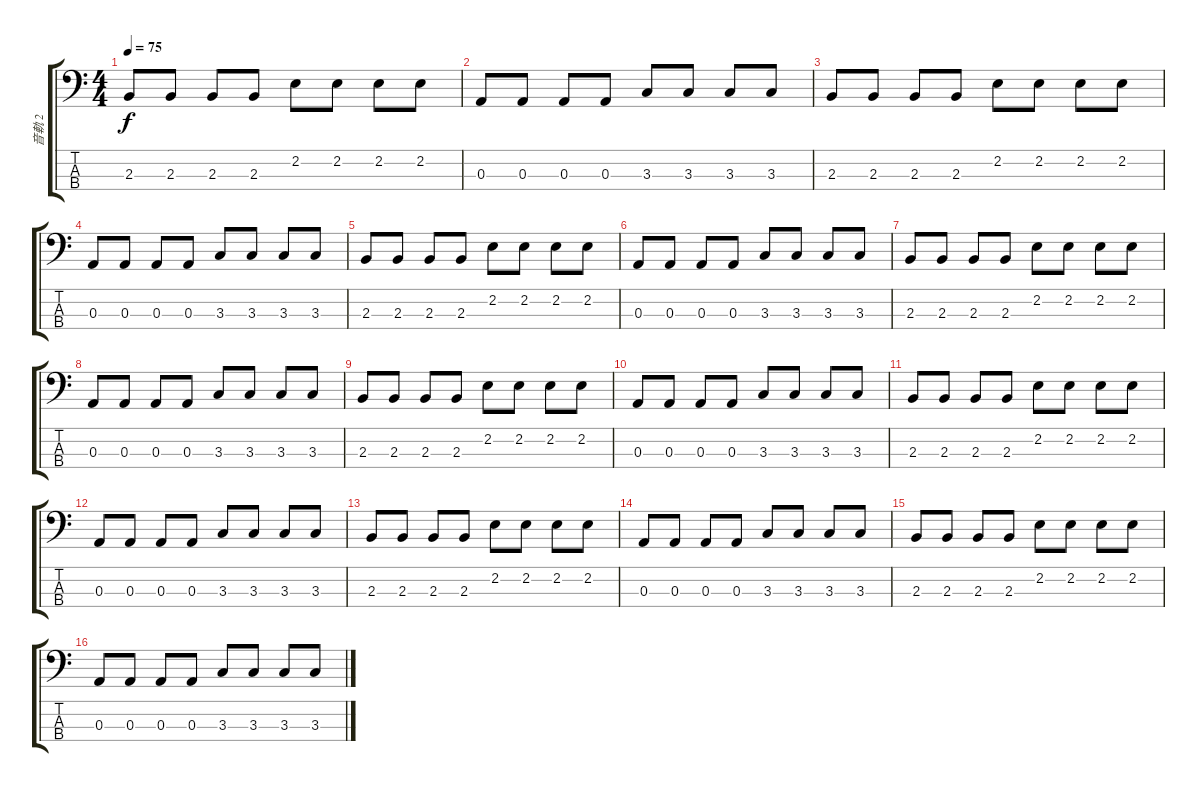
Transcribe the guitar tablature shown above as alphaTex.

\track ("音軌 2" "音軌 2") {instrument electricbassfinger}
\staff {score tabs}
\tuning (G2 D2 A1 E1) {hide}
\ts (4 4)
\tempo 75
\clef f4
\ks c
2.3.8{dy f} 2.3.8 2.3.8 2.3.8 2.2.8 2.2.8 2.2.8 2.2.8 |
0.3.8 0.3.8 0.3.8 0.3.8 3.3.8 3.3.8 3.3.8 3.3.8 |
2.3.8 2.3.8 2.3.8 2.3.8 2.2.8 2.2.8 2.2.8 2.2.8 |
0.3.8 0.3.8 0.3.8 0.3.8 3.3.8 3.3.8 3.3.8 3.3.8 |
2.3.8 2.3.8 2.3.8 2.3.8 2.2.8 2.2.8 2.2.8 2.2.8 |
0.3.8 0.3.8 0.3.8 0.3.8 3.3.8 3.3.8 3.3.8 3.3.8 |
2.3.8 2.3.8 2.3.8 2.3.8 2.2.8 2.2.8 2.2.8 2.2.8 |
0.3.8 0.3.8 0.3.8 0.3.8 3.3.8 3.3.8 3.3.8 3.3.8 |
2.3.8 2.3.8 2.3.8 2.3.8 2.2.8 2.2.8 2.2.8 2.2.8 |
0.3.8 0.3.8 0.3.8 0.3.8 3.3.8 3.3.8 3.3.8 3.3.8 |
2.3.8 2.3.8 2.3.8 2.3.8 2.2.8 2.2.8 2.2.8 2.2.8 |
0.3.8 0.3.8 0.3.8 0.3.8 3.3.8 3.3.8 3.3.8 3.3.8 |
2.3.8 2.3.8 2.3.8 2.3.8 2.2.8 2.2.8 2.2.8 2.2.8 |
0.3.8 0.3.8 0.3.8 0.3.8 3.3.8 3.3.8 3.3.8 3.3.8 |
2.3.8 2.3.8 2.3.8 2.3.8 2.2.8 2.2.8 2.2.8 2.2.8 |
0.3.8 0.3.8 0.3.8 0.3.8 3.3.8 3.3.8 3.3.8 3.3.8
